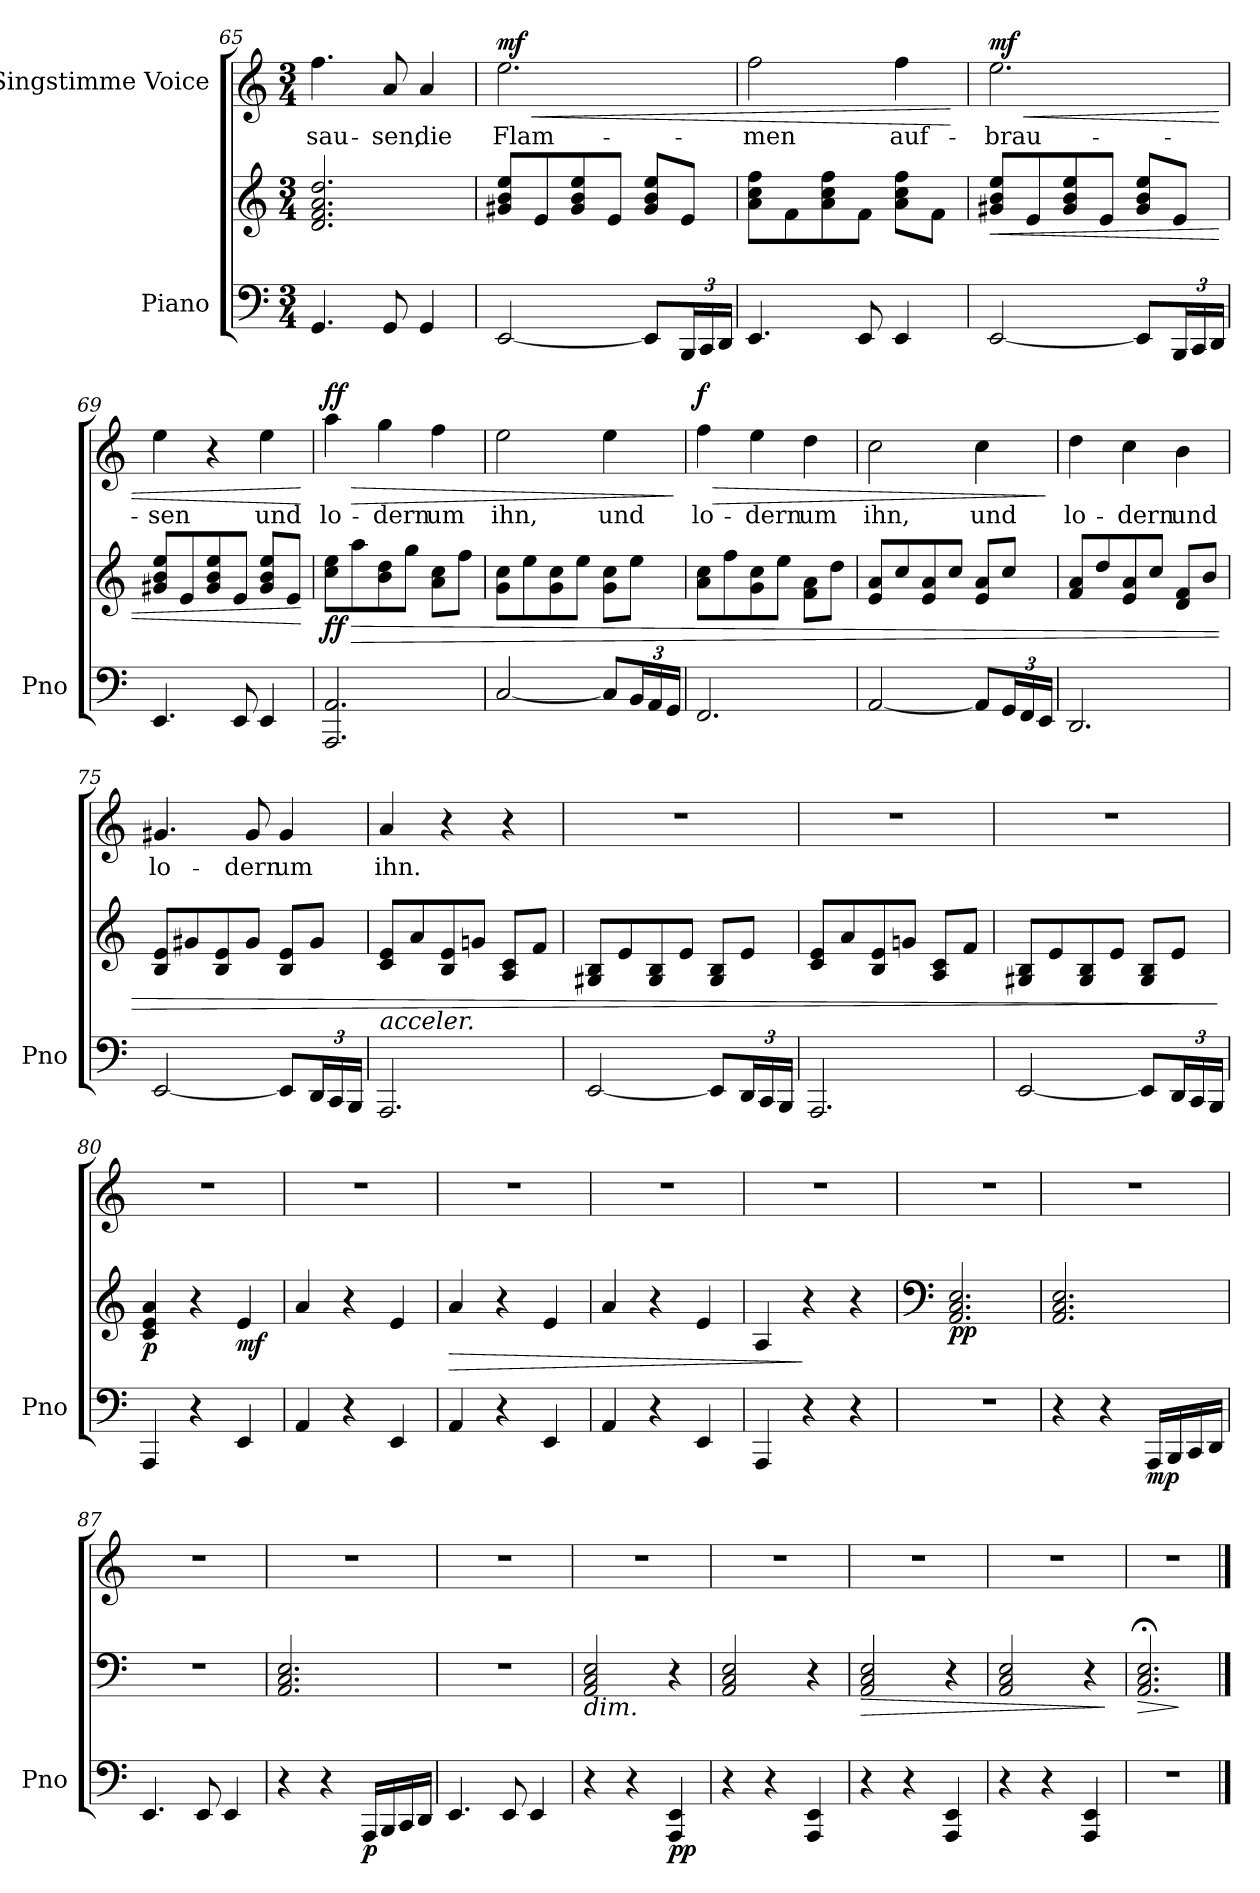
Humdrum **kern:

**kern	**kern	**dynam	**kern	**text	**dynam
*part2	*part2	*part2	*part1	*part1	*part1
*staff3	*staff2	*staff2/3	*staff1	*staff1	*staff1
*I"Piano	*	*	*I"Singstimme Voice	*	*
*I'Pno	*	*	*	*	*
!!LO:LB:g=z
*clefF4	*clefG2	*	*clefG2	*	*
*k[]	*k[]	*	*k[]	*	*
*M3/4	*M3/4	*	*M3/4	*	*
=65	=65	=65	=65	=65	=65
!	!	!	!	!LO:LY:b	!
4.GG/	2.d/ 2.f/ 2.a/ 2.dd/	.	4.ff\	sau-	.
!	!	!	!	!LO:LY:b	!
8GG/	.	.	8a/	-sen,	.
!	!	!	!	!LO:LY:b	!
4GG/	.	.	4a/	die	.
=66	=66	=66	=66	=66	=66
!	!	!	!	!LO:LY:b	!LO:HP:b
!	!	!	!	!	!LO:DY:n=1:a
[2EE/	8g#X/ 8b/ 8ee/L	.	2.ee\	Flam-	< mf
.	8e/	.	.	.	.
.	8g#/ 8b/ 8ee/	.	.	.	.
.	8e/J	.	.	.	.
8EE/L]	8g#/ 8b/ 8ee/L	.	.	.	.
*Xbrackettup	*	*	*	*	*
24BBB/L	8e/J	.	.	.	.
24CC/	.	.	.	.	.
24DD/JJ	.	.	.	.	.
=67	=67	=67	=67	=67	=67
!	!	!	!	!LO:LY:b	!
4.EE/	8a\ 8cc\ 8ff\L	.	2ff\	-men	.
.	8f\	.	.	.	.
.	8a\ 8cc\ 8ff\	.	.	.	.
8EE/	8f\J	.	.	.	.
!	!	!	!	!LO:LY:b	!
4EE/	8a\ 8cc\ 8ff\L	.	4ff\	auf-	.
.	8f\J	.	.	.	.
.	.	.	.	.	[
=68	=68	=68	=68	=68	=68
!	!	!LO:HP:b	!	!LO:LY:b	!LO:HP:b
!	!	!	!	!	!LO:DY:n=1:a
[2EE/	8g#X/ 8b/ 8ee/L	<	2.ee\	-brau-	< mf
.	8e/	.	.	.	.
.	8g#/ 8b/ 8ee/	.	.	.	.
.	8e/J	.	.	.	.
8EE/L]	8g#/ 8b/ 8ee/L	.	.	.	.
24BBB/L	8e/J	.	.	.	.
24CC/	.	.	.	.	.
24DD/JJ	.	.	.	.	.
=69	=69	=69	=69	=69	=69
!	!	!	!	!LO:LY:b	!
4.EE/	8g#X/ 8b/ 8ee/L	.	4ee\	-sen	.
.	8e/	.	.	.	.
.	8g#/ 8b/ 8ee/	.	4r	.	.
8EE/	8e/J	.	.	.	.
*	*	*	*MM120	*	*
!	!	!	!	!LO:LY:b	!
4EE/	8g#/ 8b/ 8ee/L	.	4ee\	und	.
.	8e/J	.	.	.	.
.	.	[	.	.	[
=70	=70	=70	=70	=70	=70
!	!	!LO:HP:b	!	!LO:LY:b	!LO:HP:b
!	!	!LO:DY:n=1:b	!	!	!LO:DY:n=1:a
2.AAA/ 2.AA/	8cc\ 8ee\L	> ff	4aa\	lo-	> ff
.	8aa\	.	.	.	.
!	!	!	!	!LO:LY:b	!
.	8b\ 8dd\	.	4gg\	-dern	.
.	8gg\J	.	.	.	.
!	!	!	!	!LO:LY:b	!
.	8a\ 8cc\L	.	4ff\	um	.
.	8ff\J	.	.	.	.
!!LO:LB:g=z
=71	=71	=71	=71	=71	=71
!	!	!	!	!LO:LY:b	!
[2C/	8g\ 8cc\L	.	2ee\	ihn,	.
.	8ee\	.	.	.	.
.	8g\ 8cc\	.	.	.	.
.	8ee\J	.	.	.	.
!	!	!	!	!LO:LY:b	!
8C/L]	8g\ 8cc\L	.	4ee\	und	.
24BB/L	8ee\J	.	.	.	.
24AA/	.	.	.	.	.
24GG/JJ	.	.	.	.	.
.	.	.	.	.	]
=72	=72	=72	=72	=72	=72
!	!	!	!	!LO:LY:b	!LO:HP:b
!	!	!	!	!	!LO:DY:n=1:a
2.FF/	8a\ 8cc\L	.	4ff\	lo-	> f
.	8ff\	.	.	.	.
!	!	!	!	!LO:LY:b	!
.	8g\ 8cc\	.	4ee\	-dern	.
.	8ee\J	.	.	.	.
!	!	!	!	!LO:LY:b	!
.	8f\ 8a\L	.	4dd\	um	.
.	8dd\J	.	.	.	.
=73	=73	=73	=73	=73	=73
!	!	!	!	!LO:LY:b	!
[2AA/	8e/ 8a/L	.	2cc\	ihn,	.
.	8cc/	.	.	.	.
.	8e/ 8a/	.	.	.	.
.	8cc/J	.	.	.	.
!	!	!	!	!LO:LY:b	!
8AA/L]	8e/ 8a/L	.	4cc\	und	.
24GG/L	8cc/J	.	.	.	.
24FF/	.	.	.	.	.
24EE/JJ	.	.	.	.	.
.	.	.	.	.	]
=74	=74	=74	=74	=74	=74
!	!	!	!	!LO:LY:b	!
2.DD/	8f/ 8a/L	.	4dd\	lo-	.
.	8dd/	.	.	.	.
!	!	!	!	!LO:LY:b	!
.	8e/ 8a/	.	4cc\	-dern	.
.	8cc/J	.	.	.	.
!	!	!	!	!LO:LY:b	!
.	8d/ 8f/L	.	4b\	und	.
.	8b/J	.	.	.	.
=75	=75	=75	=75	=75	=75
!	!	!	!	!LO:LY:b	!
[2EE/	8B/ 8e/L	.	4.g#X/	lo-	.
.	8g#X/	.	.	.	.
.	8B/ 8e/	.	.	.	.
!	!	!	!	!LO:LY:b	!
.	8g#/J	.	8g#/	-dern	.
!	!	!	!	!LO:LY:b	!
8EE/L]	8B/ 8e/L	.	4g#/	um	.
24DD/L	8g#/J	.	.	.	.
24CC/	.	.	.	.	.
24BBB/JJ	.	.	.	.	.
=76	=76	=76	=76	=76	=76
*	*	*	*MM130	*	*
!	!LO:TX:b:i:t=acceler.	!	!	!	!
!	!	!	!	!LO:LY:b	!
2.AAA/	8c/ 8e/L	.	4a/	ihn.	.
.	8a/	.	.	.	.
.	8B/ 8e/	.	4r	.	.
.	8gn/J	.	.	.	.
.	8A/ 8c/L	.	4r	.	.
.	8f/J	.	.	.	.
!!LO:LB:g=z
=77	=77	=77	=77	=77	=77
[2EE/	8G#X/ 8B/L	.	2.r	.	.
.	8e/	.	.	.	.
.	8G#/ 8B/	.	.	.	.
.	8e/J	.	.	.	.
8EE/L]	8G#/ 8B/L	.	.	.	.
24DD/L	8e/J	.	.	.	.
24CC/	.	.	.	.	.
24BBB/JJ	.	.	.	.	.
=78	=78	=78	=78	=78	=78
*	*	*	*MM140	*	*
2.AAA/	8c/ 8e/L	.	2.r	.	.
.	8a/	.	.	.	.
.	8B/ 8e/	.	.	.	.
.	8gn/J	.	.	.	.
.	8A/ 8c/L	.	.	.	.
.	8f/J	.	.	.	.
=79	=79	=79	=79	=79	=79
[2EE/	8G#X/ 8B/L	.	2.r	.	.
.	8e/	.	.	.	.
.	8G#/ 8B/	.	.	.	.
.	8e/J	.	.	.	.
8EE/L]	8G#/ 8B/L	.	.	.	.
24DD/L	8e/J	.	.	.	.
24CC/	.	.	.	.	.
24BBB/JJ	.	.	.	.	.
.	.	]	.	.	.
=80	=80	=80	=80	=80	=80
!	!	!LO:DY:b	!	!	!
4AAA/	4c/ 4e/ 4a/	p	2.r	.	.
4r	4r	.	.	.	.
!	!	!LO:DY:b	!	!	!
4EE/	4e/	mf	.	.	.
=81	=81	=81	=81	=81	=81
4AA/	4a/	.	2.r	.	.
4r	4r	.	.	.	.
4EE/	4e/	.	.	.	.
=82	=82	=82	=82	=82	=82
!	!	!LO:HP:b	!	!	!
4AA/	4a/	>	2.r	.	.
4r	4r	.	.	.	.
4EE/	4e/	.	.	.	.
=83	=83	=83	=83	=83	=83
4AA/	4a/	.	2.r	.	.
4r	4r	.	.	.	.
4EE/	4e/	.	.	.	.
=84	=84	=84	=84	=84	=84
4AAA/	4A/	.	2.r	.	.
4r	4r	]	.	.	.
4r	4r	.	.	.	.
!!LO:LB:g=z
=85	=85	=85	=85	=85	=85
*	*clefF4	*	*	*	*
*	*	*	*MM130	*	*
!	!	!LO:DY:b	!	!	!
2.r	2.AA/ 2.C/ 2.E/	pp	2.r	.	.
=86	=86	=86	=86	=86	=86
4r	2.AA/ 2.C/ 2.E/	.	2.r	.	.
4r	.	.	.	.	.
!	!	!LO:DY:b=2	!	!	!
16AAA/LL	.	mp	.	.	.
16BBB/	.	.	.	.	.
16CC/	.	.	.	.	.
16DD/JJ	.	.	.	.	.
=87	=87	=87	=87	=87	=87
4.EE/	2.r	.	2.r	.	.
8EE/	.	.	.	.	.
4EE/	.	.	.	.	.
=88	=88	=88	=88	=88	=88
4r	2.AA/ 2.C/ 2.E/	.	2.r	.	.
4r	.	.	.	.	.
!	!	!LO:DY:b=2	!	!	!
16AAA/LL	.	p	.	.	.
16BBB/	.	.	.	.	.
16CC/	.	.	.	.	.
16DD/JJ	.	.	.	.	.
=89	=89	=89	=89	=89	=89
4.EE/	2.r	.	2.r	.	.
8EE/	.	.	.	.	.
4EE/	.	.	.	.	.
=90	=90	=90	=90	=90	=90
!	!LO:TX:b:i:t=dim.	!	!	!	!
4r	2AA/ 2C/ 2E/	.	2.r	.	.
4r	.	.	.	.	.
!	!	!LO:DY:b=2	!	!	!
4AAA/ 4EE/	4r	pp	.	.	.
=91	=91	=91	=91	=91	=91
4r	2AA/ 2C/ 2E/	.	2.r	.	.
4r	.	.	.	.	.
4AAA/ 4EE/	4r	.	.	.	.
=92	=92	=92	=92	=92	=92
!	!	!LO:HP:b	!	!	!
4r	2AA/ 2C/ 2E/	>	2.r	.	.
4r	.	.	.	.	.
4AAA/ 4EE/	4r	.	.	.	.
=93	=93	=93	=93	=93	=93
4r	2AA/ 2C/ 2E/	.	2.r	.	.
4r	.	.	.	.	.
4AAA/ 4EE/	4r	.	.	.	.
.	.	]	.	.	.
=94	=94	=94	=94	=94	=94
!	!	!LO:HP:b	!	!	!
2.r	2.AA/;< 2.C/;< 2.E/;<	>	2.r	.	.
.	.	]	.	.	.
==	==	==	==	==	==
*-	*-	*-	*-	*-	*-
